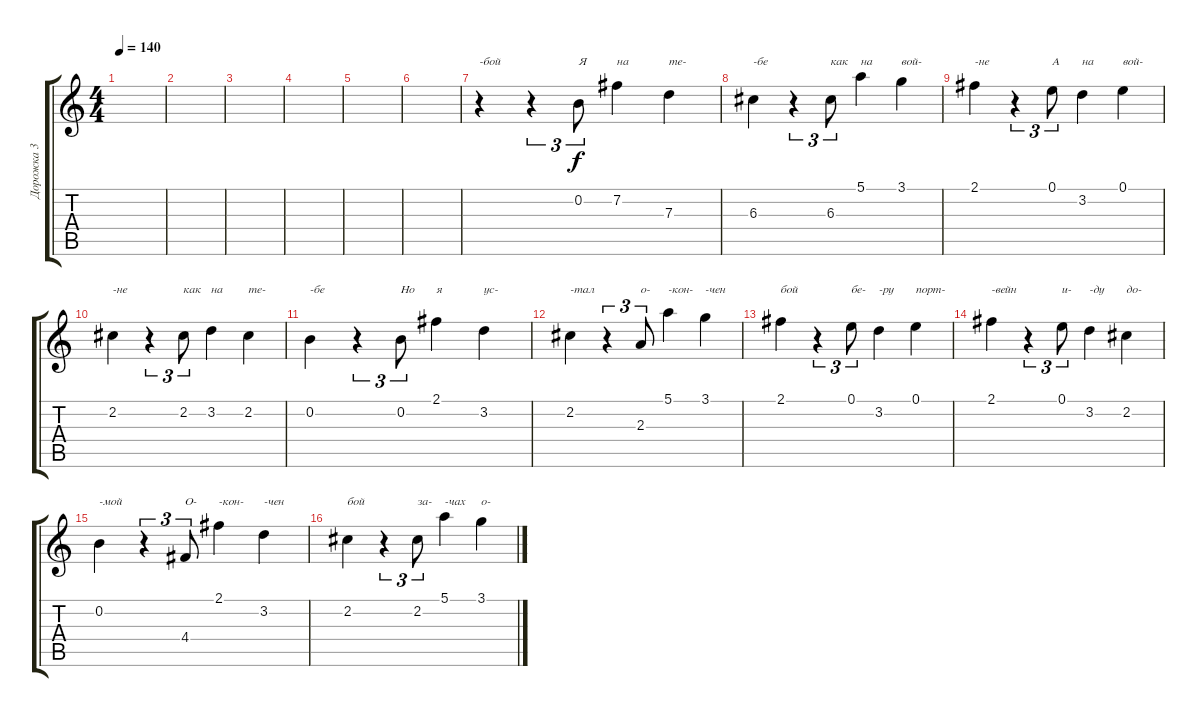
\track ("Дорожка 3" "Дорожка 3") {instrument acousticguitarnylon}
\staff {score tabs}
\tuning (E4 B3 G3 D3 A2 E2) {hide}
\ts (4 4)
\tempo 140
\clef g2
\ks c
|
|
|
|
|
|
r.4{txt "-бой"} r.4{tu (3 2)} 0.2.8{tu (3 2) txt "Я"} 7.2.4{txt "на"} 7.3.4{txt "те-"} |
6.3.4{txt "-бе"} r.4{tu (3 2)} 6.3.8{tu (3 2) txt "как"} 5.1.4{txt "на"} 3.1.4{txt "вой-"} |
2.1.4{txt "-не"} r.4{tu (3 2)} 0.1.8{tu (3 2) txt "А"} 3.2.4{txt "на"} 0.1.4{txt "вой-"} |
2.2.4{txt "-не"} r.4{tu (3 2)} 2.2.8{tu (3 2) txt "как"} 3.2.4{txt "на"} 2.2.4{txt "те-"} |
0.2.4{txt "-бе"} r.4{tu (3 2)} 0.2.8{tu (3 2) txt "Но"} 2.1.4{txt "я"} 3.2.4{txt "ус-"} |
2.2.4{txt "-тал"} r.4{tu (3 2)} 2.3.8{tu (3 2) txt "о-"} 5.1.4{txt "-кон-"} 3.1.4{txt "-чен"} |
2.1.4{txt "бой"} r.4{tu (3 2)} 0.1.8{tu (3 2) txt "бе-"} 3.2.4{txt "-ру"} 0.1.4{txt "порт-"} |
2.1.4{txt "-вейн"} r.4{tu (3 2)} 0.1.8{tu (3 2) txt "и-"} 3.2.4{txt "-ду"} 2.2.4{txt "до-"} |
0.2.4{txt "-мой"} r.4{tu (3 2)} 4.4.8{tu (3 2) txt "О-"} 2.1.4{txt "-кон-"} 3.2.4{txt "-чен"} |
2.2.4{txt "бой"} r.4{tu (3 2)} 2.2.8{tu (3 2) txt "за-"} 5.1.4{txt "-чах"} 3.1.4{txt "о-"}
